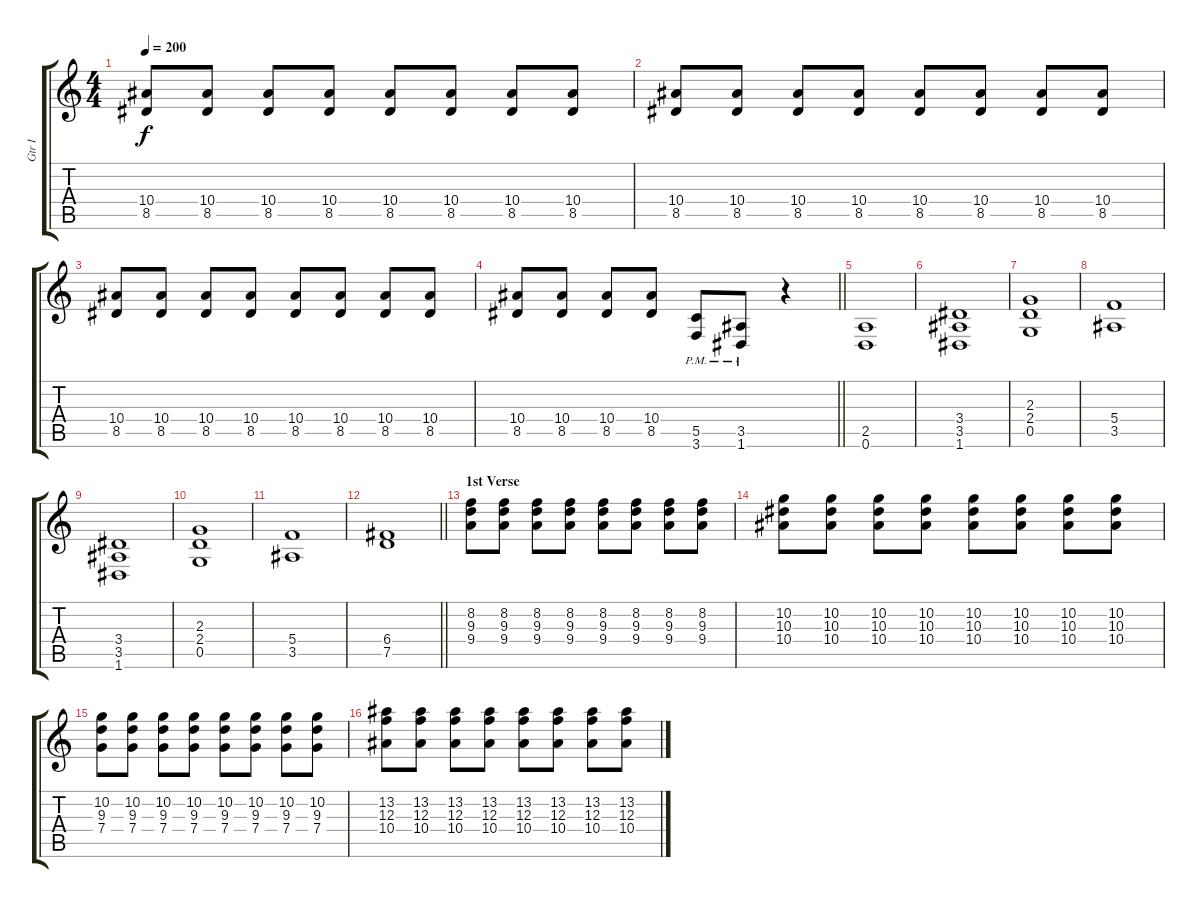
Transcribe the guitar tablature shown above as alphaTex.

\track ("Gtr I" "Gtr I") {instrument overdrivenguitar}
\staff {score tabs}
\tuning (D4 A3 F3 C3 G2 D2) {hide}
\ts (4 4)
\tempo 200
\clef g2
\ks c
(10.4 8.5).8{dy f} (10.4 8.5).8 (10.4 8.5).8 (10.4 8.5).8 (10.4 8.5).8 (10.4 8.5).8 (10.4 8.5).8 (10.4 8.5).8 |
(10.4 8.5).8 (10.4 8.5).8 (10.4 8.5).8 (10.4 8.5).8 (10.4 8.5).8 (10.4 8.5).8 (10.4 8.5).8 (10.4 8.5).8 |
(10.4 8.5).8 (10.4 8.5).8 (10.4 8.5).8 (10.4 8.5).8 (10.4 8.5).8 (10.4 8.5).8 (10.4 8.5).8 (10.4 8.5).8 |
\barLineRight lightlight
(10.4 8.5).8 (10.4 8.5).8 (10.4 8.5).8 (10.4 8.5).8 (5.5{pm} 3.6{pm}).8 (3.5{pm} 1.6{pm}).8 r.4 |
(2.5 0.6).1 |
(3.4 3.5 1.6).1 |
(2.3 2.4 0.5).1 |
(5.4 3.5).1 |
(3.4 3.5 1.6).1 |
(2.3 2.4 0.5).1 |
(5.4 3.5).1 |
\barLineRight lightlight
(6.4 7.5).1 |
\section ("" "1st Verse")
(8.2 9.3 9.4).8 (8.2 9.3 9.4).8 (8.2 9.3 9.4).8 (8.2 9.3 9.4).8 (8.2 9.3 9.4).8 (8.2 9.3 9.4).8 (8.2 9.3 9.4).8 (8.2 9.3 9.4).8 |
(10.2 10.3 10.4).8 (10.2 10.3 10.4).8 (10.2 10.3 10.4).8 (10.2 10.3 10.4).8 (10.2 10.3 10.4).8 (10.2 10.3 10.4).8 (10.2 10.3 10.4).8 (10.2 10.3 10.4).8 |
(10.2 9.3 7.4).8 (10.2 9.3 7.4).8 (10.2 9.3 7.4).8 (10.2 9.3 7.4).8 (10.2 9.3 7.4).8 (10.2 9.3 7.4).8 (10.2 9.3 7.4).8 (10.2 9.3 7.4).8 |
(13.2 12.3 10.4).8 (13.2 12.3 10.4).8 (13.2 12.3 10.4).8 (13.2 12.3 10.4).8 (13.2 12.3 10.4).8 (13.2 12.3 10.4).8 (13.2 12.3 10.4).8 (13.2 12.3 10.4).8
